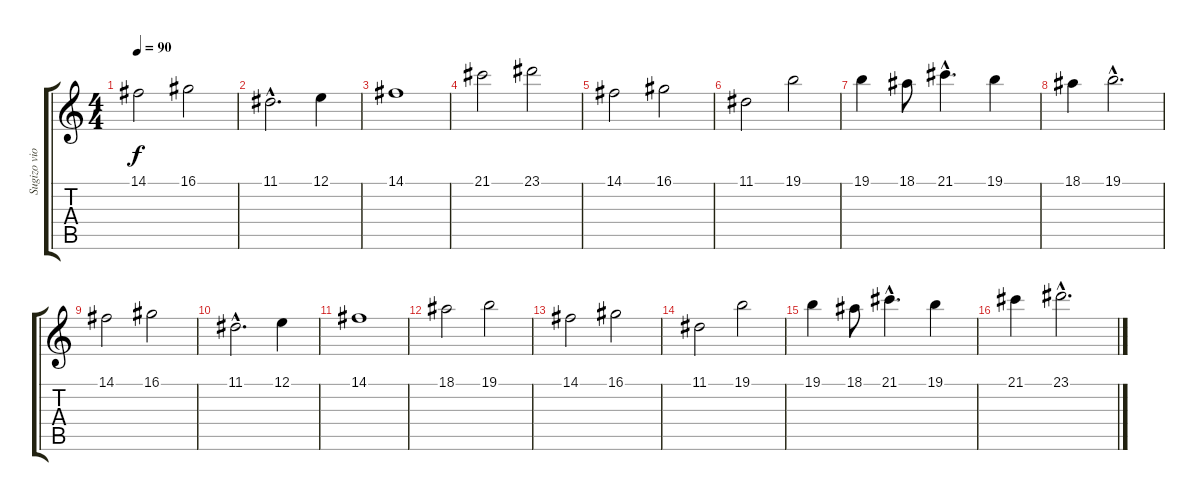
\track ("Sugizo violin" "Sugizo vio") {instrument violin}
\staff {score tabs}
\tuning (E4 B3 G3 D3 A2 E2) {hide}
\ts (4 4)
\tempo 90
\clef g2
\ks c
14.1.2{dy f} 16.1.2 |
11.1{hac}.2{d} 12.1.4 |
14.1.1 |
21.1.2 23.1.2 |
14.1.2 16.1.2 |
11.1.2 19.1.2 |
19.1.4 18.1.8 21.1{hac}.4{d} 19.1.4 |
18.1.4 19.1{hac}.2{d} |
14.1.2 16.1.2 |
11.1{hac}.2{d} 12.1.4 |
14.1.1 |
18.1.2 19.1.2 |
14.1.2 16.1.2 |
11.1.2 19.1.2 |
19.1.4 18.1.8 21.1{hac}.4{d} 19.1.4 |
21.1.4 23.1{hac}.2{d}
